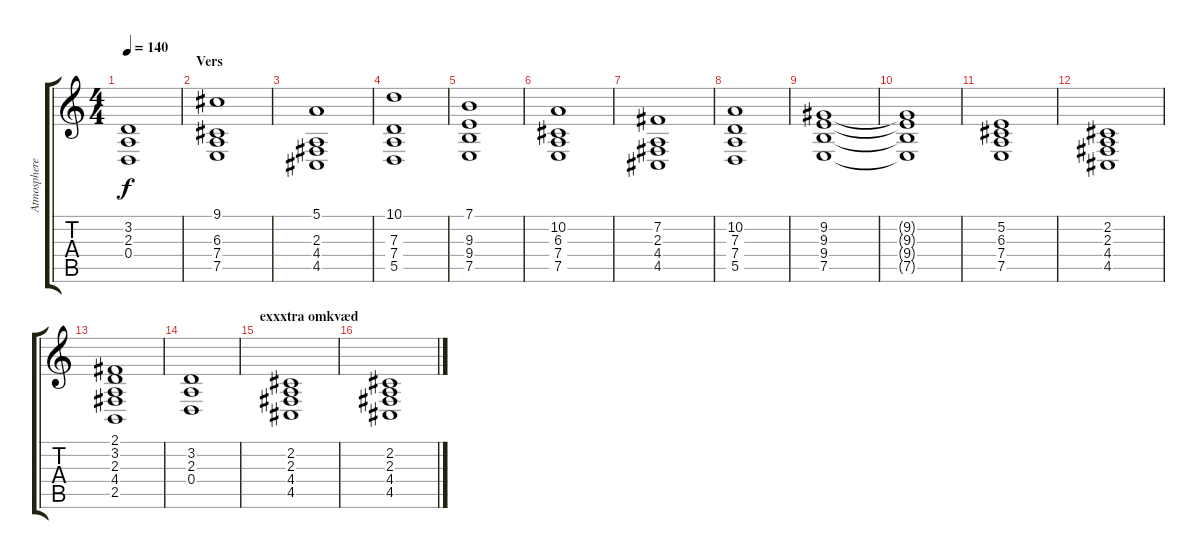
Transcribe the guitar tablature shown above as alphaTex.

\track ("Atmosphere" "Atmosphere") {instrument blownbottle}
\staff {score tabs}
\tuning (E4 B3 G3 D3 A2 E2) {hide}
\ts (4 4)
\tempo 140
\clef g2
\ks c
(3.2 2.3 0.4).1{dy f} |
\section ("" "Vers")
(9.1 6.3 7.4 7.5).1 |
(5.1 2.3 4.4 4.5).1 |
(10.1 7.3 7.4 5.5).1 |
(7.1 9.3 9.4 7.5).1 |
(10.2 6.3 7.4 7.5).1 |
(7.2 2.3 4.4 4.5).1 |
(10.2 7.3 7.4 5.5).1 |
(9.2 9.3 9.4 7.5).1 |
(9.2{t} 9.3{t} 9.4{t} 7.5{t}).1 |
(5.2 6.3 7.4 7.5).1 |
(2.2 2.3 4.4 4.5).1 |
(2.1 3.2 2.3 4.4 2.5).1 |
(3.2 2.3 0.4).1 |
\section ("" "exxxtra omkvæd")
(2.2 2.3 4.4 4.5).1 |
(2.2 2.3 4.4 4.5).1
